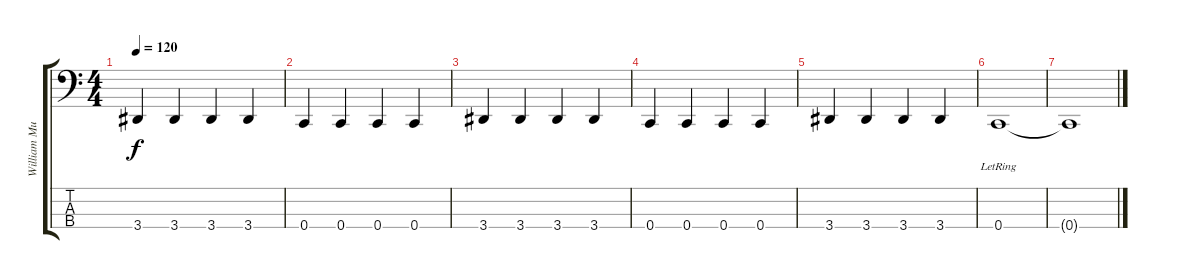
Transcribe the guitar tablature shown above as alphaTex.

\track ("William Murderface" "William Mu") {instrument electricbassfinger}
\staff {score tabs}
\tuning (Eb2 Bb1 F1 C1) {hide}
\ts (4 4)
\tempo 120
\clef f4
\ks c
3.4.4{dy f} 3.4.4 3.4.4 3.4.4 |
0.4.4 0.4.4 0.4.4 0.4.4 |
3.4.4 3.4.4 3.4.4 3.4.4 |
0.4.4 0.4.4 0.4.4 0.4.4 |
3.4.4 3.4.4 3.4.4 3.4.4 |
0.4{lr}.1 |
0.4{t}.1
